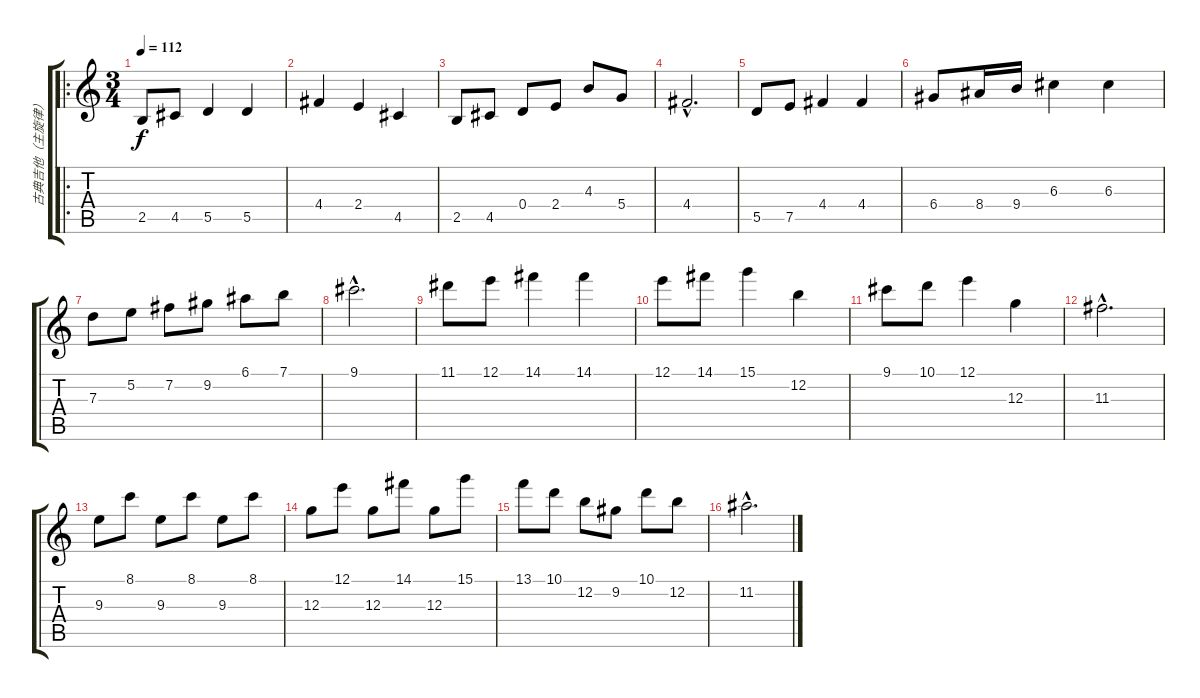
\track ("古典吉他（主旋律）" "古典吉他（主旋律）") {instrument acousticguitarnylon}
\staff {score tabs}
\tuning (E4 B3 G3 D3 A2 E2) {hide}
\ro
\ts (3 4)
\tempo 112
\clef g2
\ks c
2.5.8{dy f} 4.5.8 5.5.4 5.5.4 |
4.4.4 2.4.4 4.5.4 |
2.5.8 4.5.8 0.4.8 2.4.8 4.3.8 5.4.8 |
4.4{hac}.2{d} |
5.5.8 7.5.8 4.4.4 4.4.4 |
6.4.8 8.4.16 9.4.16 6.3.4 6.3.4 |
7.3.8 5.2.8 7.2.8 9.2.8 6.1.8 7.1.8 |
9.1{hac}.2{d} |
11.1.8 12.1.8 14.1.4 14.1.4 |
12.1.8 14.1.8 15.1.4 12.2.4 |
9.1.8 10.1.8 12.1.4 12.3.4 |
11.3{hac}.2{d} |
9.3.8 8.1.8 9.3.8 8.1.8 9.3.8 8.1.8 |
12.3.8 12.1.8 12.3.8 14.1.8 12.3.8 15.1.8 |
13.1.8 10.1.8 12.2.8 9.2.8 10.1.8 12.2.8 |
11.2{hac}.2{d}
